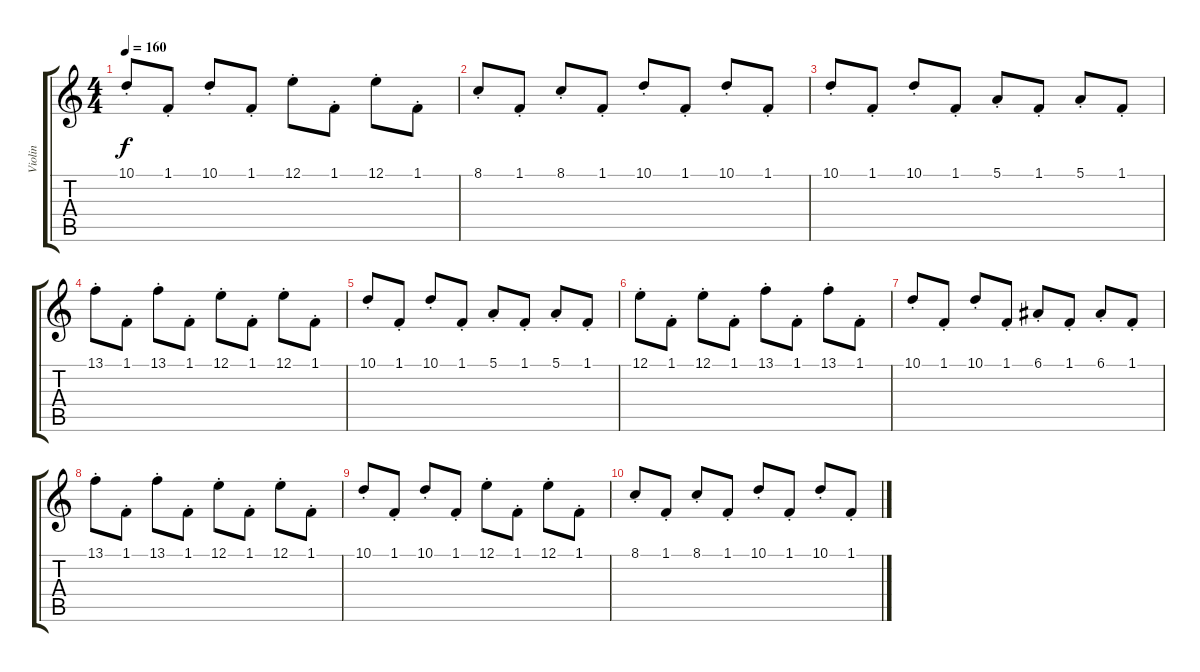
\track ("Violin" "Violin") {instrument violin}
\staff {score tabs}
\tuning (E4 B3 G3 D3 A2 E2) {hide}
\ts (4 4)
\tempo 160
\clef g2
\ks c
10.1{st}.8{dy f} 1.1{st}.8 10.1{st}.8 1.1{st}.8 12.1{st}.8 1.1{st}.8 12.1{st}.8 1.1{st}.8 |
8.1{st}.8 1.1{st}.8 8.1{st}.8 1.1{st}.8 10.1{st}.8 1.1{st}.8 10.1{st}.8 1.1{st}.8 |
10.1{st}.8 1.1{st}.8 10.1{st}.8 1.1{st}.8 5.1{st}.8 1.1{st}.8 5.1{st}.8 1.1{st}.8 |
13.1{st}.8 1.1{st}.8 13.1{st}.8 1.1{st}.8 12.1{st}.8 1.1{st}.8 12.1{st}.8 1.1{st}.8 |
10.1{st}.8 1.1{st}.8 10.1{st}.8 1.1{st}.8 5.1{st}.8 1.1{st}.8 5.1{st}.8 1.1{st}.8 |
12.1{st}.8 1.1{st}.8 12.1{st}.8 1.1{st}.8 13.1{st}.8 1.1{st}.8 13.1{st}.8 1.1{st}.8 |
10.1{st}.8 1.1{st}.8 10.1{st}.8 1.1{st}.8 6.1{st}.8 1.1{st}.8 6.1{st}.8 1.1{st}.8 |
13.1{st}.8 1.1{st}.8 13.1{st}.8 1.1{st}.8 12.1{st}.8 1.1{st}.8 12.1{st}.8 1.1{st}.8 |
10.1{st}.8 1.1{st}.8 10.1{st}.8 1.1{st}.8 12.1{st}.8 1.1{st}.8 12.1{st}.8 1.1{st}.8 |
8.1{st}.8 1.1{st}.8 8.1{st}.8 1.1{st}.8 10.1{st}.8 1.1{st}.8 10.1{st}.8 1.1{st}.8
